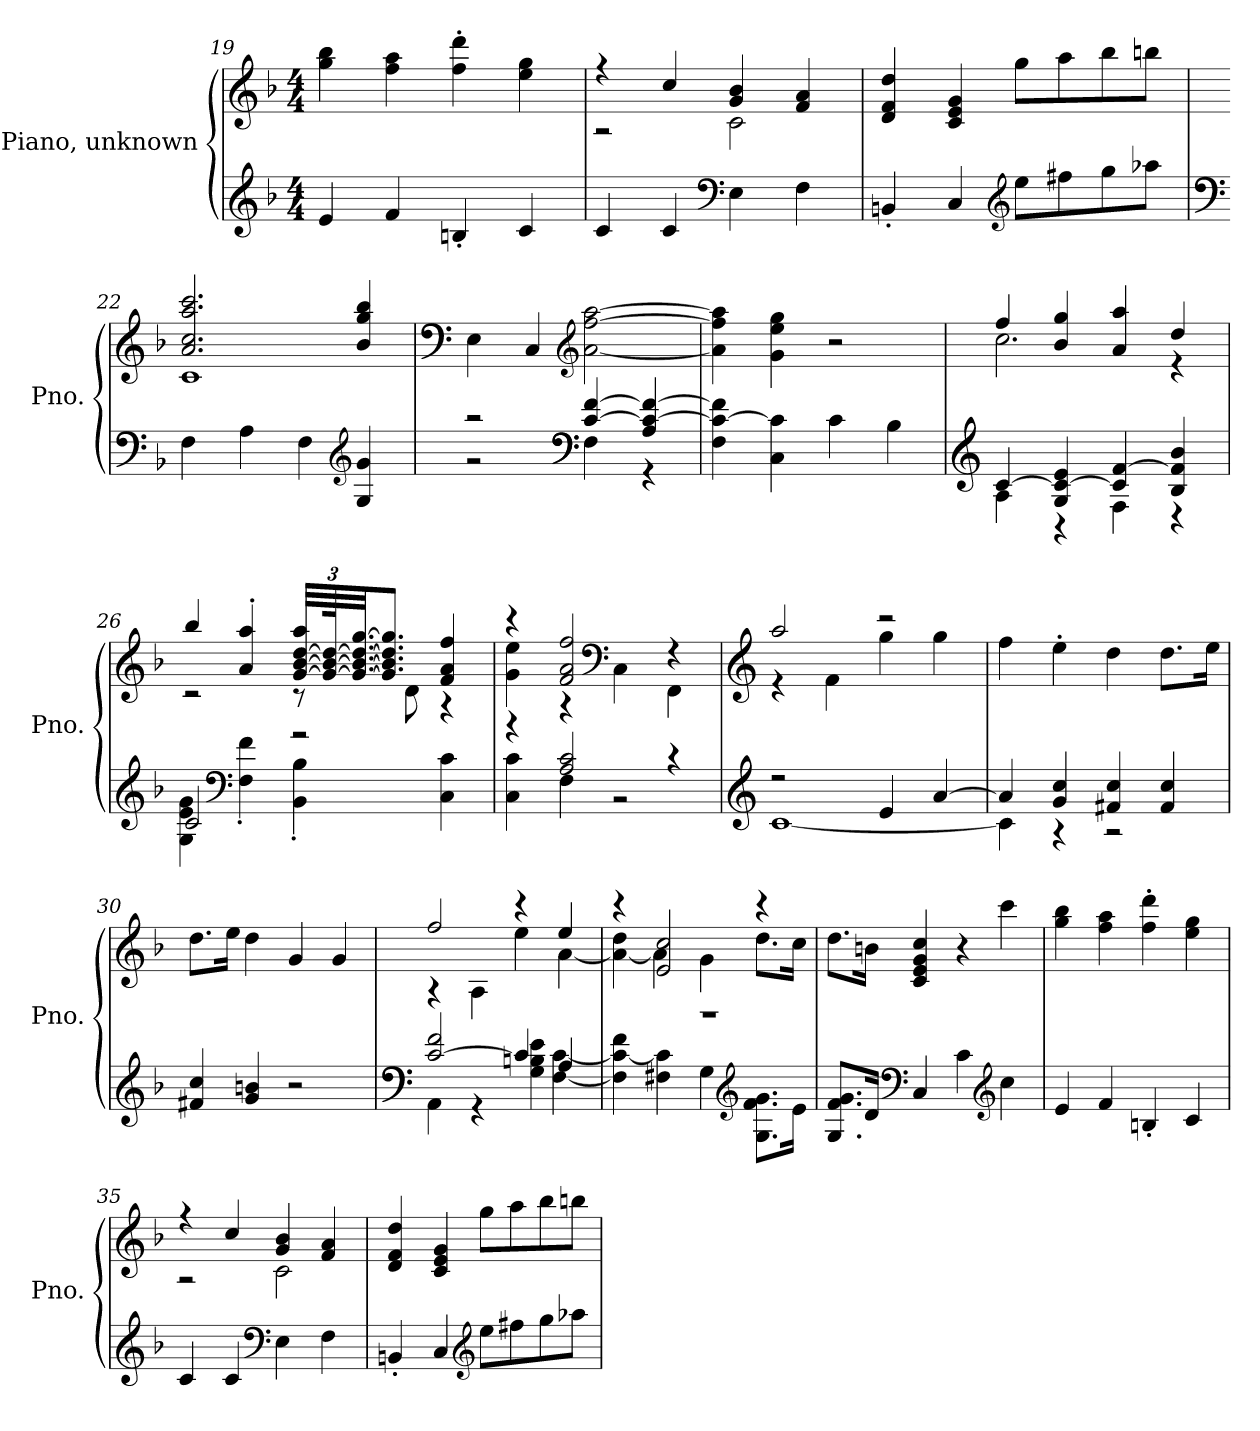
**kern	**kern
*part1	*part1
*staff2	*staff1
*I"Piano, unknown	*
*I'Pno.	*
*clefG2	*clefG2
*k[b-]	*k[b-]
*M4/4	*M4/4
=19	=19
4e/	4gg\ 4bb-\
4f/	4ff\ 4aa\
4Bn'/	4ff\' 4ddd\'
4c/	4ee\ 4gg\
=20	=20
*	*^
4c/	4r	2r
4c/	4cc/	.
*clefF4	*	*
4E\	4g/ 4b-/	2c\
4F\	4f/ 4a/	.
*	*v	*v
!!LO:LB:g=z
=21	=21
4BBn'/	4d/ 4f/ 4dd/
4C/	4c/ 4e/ 4g/
*clefG2	*
8ee\L	8gg\L
8ff#X\	8aa\
8gg\	8bb-\
8aa-X\J	8bbn\J
=22	=22
*clefF4	*
*	*^
4F\	2.a/ 2.cc/ 2.aa/ 2.ccc/	1c
4A\	.	.
4F\	.	.
*clefG2	*	*
4G/ 4g/	4b-/ 4gg/ 4bb-/	.
*	*v	*v
=23	=23
*	*clefF4
*^	*
2r	2r	4E\
.	.	4C/
*clefF4	*	*clefG2
[4c/ [4f/	4F\	[2a\ [2ff\ [2aa\
4A/ 4c/_ 4f/_	4r	.
*v	*v	*
=24	=24
4F\ 4c\_ 4f\]	4a\] 4ff\] 4aa\]
4C\ 4c\]	4g\ 4ee\ 4gg\
4c\	2r
4B-\	.
=25	=25
*clefG2	*
*^	*^
[4c/	4A\	4ff/	2.cc\
4G/ 4c/_ 4e/	4r	4b-/ 4gg/	.
4c/] [4f/	4F\	4a/ 4aa/	.
4B-/ 4f/] 4b-/	4r	4dd/	4r
!!LO:LB:g=z	!!
=26	=26	=26	=26
2c/	4G\ 4e\ 4g\	4bb-/	2r
*clefF4	*	*	*
.	4F\' 4f\'	4a/' 4aa/'	.
*	*	*Xbrackettup	*
2r	4BB-\' 4B-\'	[48g/ [48b-/ [48dd/ 48aa/LLL	8r
.	.	96g/_ 96b-/_ 96dd/_K	.
.	.	48.g/_ 48.b-/_ 48.dd/_ [48.gg/JJ	.
.	.	8.g/] 8.b-/] 8.dd/] 8.gg/]J	.
.	.	.	8d\
.	4C\ 4c\	4f/ 4a/ 4ff/	4r
=27	=27	=27	=27
4r	4C\ 4c\	4r	4g\ 4ee\
2A/ 2c/	4F\	2f/ 2a/ 2ff/	4r
*	*	*clefF4	*
.	2r	.	4C\
4r	.	4r	4FF\
=28	=28	=28	=28
*clefG2	*	*clefG2	*
2r	[1c	2aa/	4r
.	.	.	4f\
4e/	.	2r	4gg\
[4a/	.	.	4gg\
*	*	*v	*v
=29	=29	=29
4a/]	4c\]	4ff\
4g/ 4cc/	4r	4ee'\
4f#X/ 4cc/	2r	4dd\
4f#/ 4cc/	.	8.dd\L
.	.	16ee\Jk
*v	*v	*
=30	=30
4f#X/ 4cc/	8.dd\L
.	16ee\Jk
4g/ 4bn/	4dd\
2r	4g/
.	4g/
!!LO:PB:g=z
=31	=31
*clefF4	*
*^	*^
[2c/ 2f/	4AA\	2ff/	4r
.	4r	.	4A\
4c/]	4G\ 4Bn\ 4e\	4r	4ee\
4A/	[4F\ [4c\	4ee/	[4a\
=32	=32	=32	=32
1r	4F\] 4c\_ 4f\	4r	4a\_ 4dd\
.	4F#X\ 4c\]	2e/ 2cc/	4a\]
.	4G\	.	4g\
*clefG2	*	*	*
.	8.G\ 8.f\ 8.g\L	4r	8.dd\L
.	16e\Jk	.	16cc\Jk
*v	*v	*	*
*	*v	*v
=33	=33
8.G/ 8.f/ 8.g/L	8.dd\L
16d/Jk	16bn\Jk
*clefF4	*
4C/	4c/ 4e/ 4g/ 4cc/
4c\	4r
*clefG2	*
4cc\	4ccc\
=34	=34
4e/	4gg\ 4bb-\
4f/	4ff\ 4aa\
4Bn'/	4ff\' 4ddd\'
4c/	4ee\ 4gg\
=35	=35
*	*^
4c/	4r	2r
4c/	4cc/	.
*clefF4	*	*
4E\	4g/ 4b-/	2c\
4F\	4f/ 4a/	.
*	*v	*v
!!LO:LB:g=z
=36	=36
4BBn'/	4d/ 4f/ 4dd/
4C/	4c/ 4e/ 4g/
*clefG2	*
8ee\L	8gg\L
8ff#X\	8aa\
8gg\	8bb-\
8aa-X\J	8bbn\J
=	=
*-	*-
